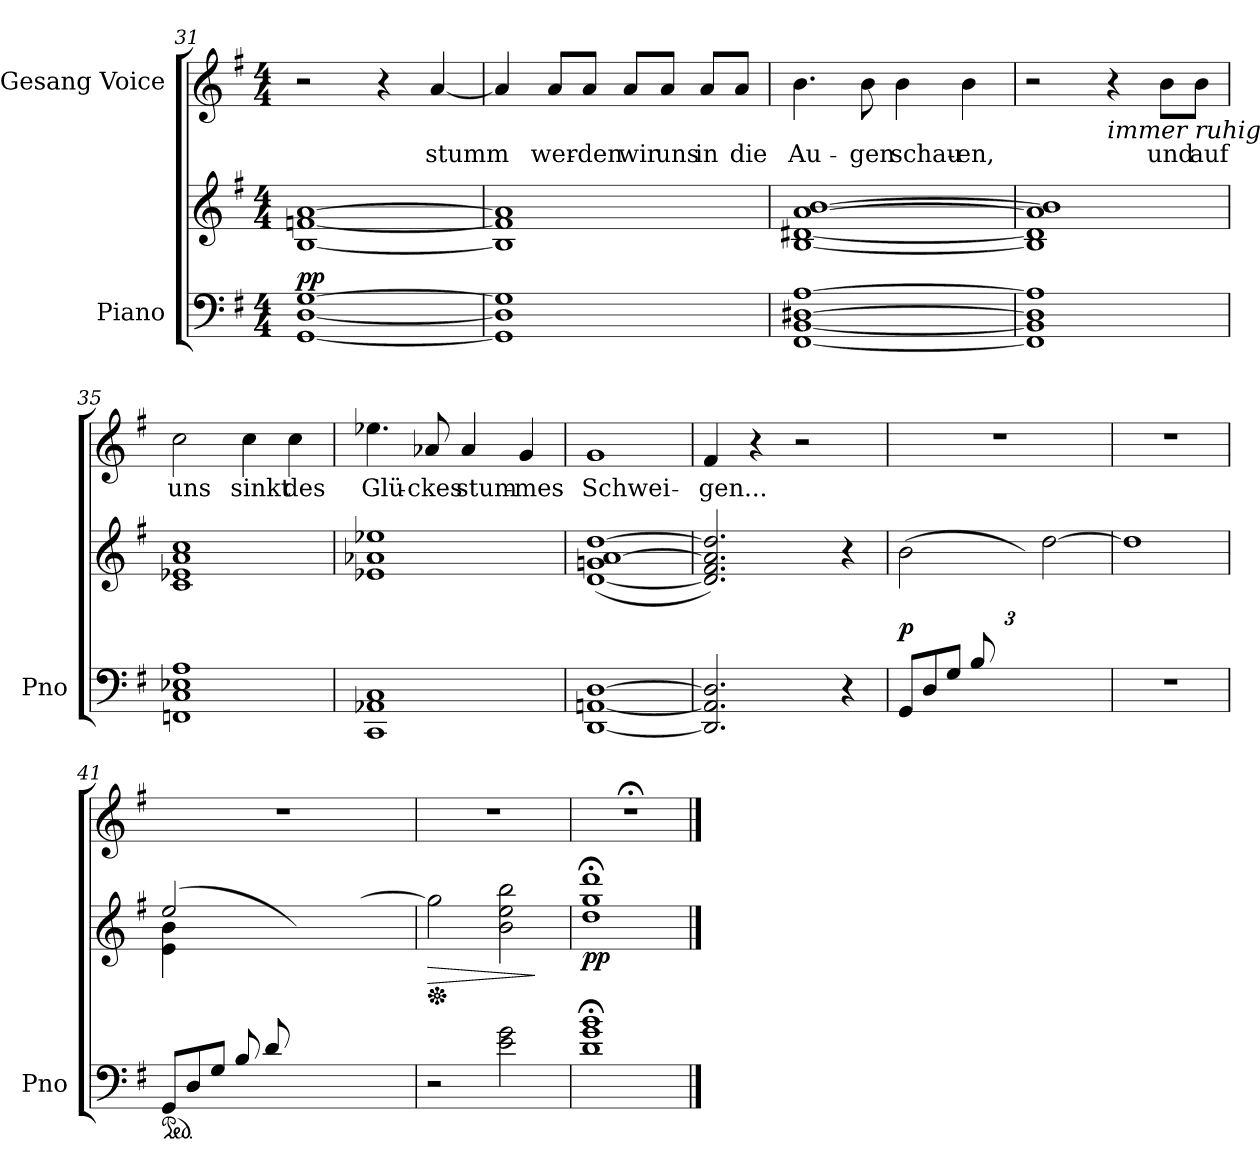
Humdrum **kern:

**kern	**kern	**dynam	**kern	**text
*part2	*part2	*part2	*part1	*part1
*staff3	*staff2	*staff2/3	*staff1	*staff1
*I"Piano	*	*	*I"Gesang Voice	*
*I'Pno	*	*	*	*
*clefF4	*clefG2	*	*clefG2	*
*k[f#]	*k[f#]	*	*k[f#]	*
*M4/4	*M4/4	*	*M4/4	*
=31	=31	=31	=31	=31
!	!	!LO:DY:a=2	!	!
[1GG [<1D [1G	[1B [1fn [1a	pp	2r	.
.	.	.	4r	.
!	!	!	!	!LO:LY:b
.	.	.	[4a/	stumm
=32	=32	=32	=32	=32
1GG] 1D] 1G]	1B] 1f] 1a]	.	4a/]	.
!	!	!	!	!LO:LY:b
.	.	.	8a/L	wer-
!	!	!	!	!LO:LY:b
.	.	.	8a/J	-den
!	!	!	!	!LO:LY:b
.	.	.	8a/L	wir
!	!	!	!	!LO:LY:b
.	.	.	8a/J	uns
!	!	!	!	!LO:LY:b
.	.	.	8a/L	in
!	!	!	!	!LO:LY:b
.	.	.	8a/J	die
=33	=33	=33	=33	=33
!	!	!	!	!LO:LY:b
[1FF# [1BB [1D#X [1A	[1B [1d#X [1a [1b	.	4.b\	Au-
!	!	!	!	!LO:LY:b
.	.	.	8b\	-gen
!	!	!	!	!LO:LY:b
.	.	.	4b\	schau-
!	!	!	!	!LO:LY:b
.	.	.	4b\	-en,
=34	=34	=34	=34	=34
1FF#] 1BB] 1D#] 1A]	1B] 1d#] 1a] 1b]	.	2r	.
!	!	!	!LO:TX:b:i:t=immer ruhig	!
.	.	.	4r	.
!	!	!	!	!LO:LY:b
.	.	.	8b\L	und
!	!	!	!	!LO:LY:b
.	.	.	8b\J	auf
=35	=35	=35	=35	=35
!	!	!	!	!LO:LY:b
1FFn 1C 1E-X 1A	1c 1e-X 1a 1cc	.	2cc\	uns
!	!	!	!	!LO:LY:b
.	.	.	4cc\	sinkt
!	!	!	!	!LO:LY:b
.	.	.	4cc\	des
!!LO:LB:g=z
=36	=36	=36	=36	=36
!	!	!	!	!LO:LY:b
1CC 1AA-X 1C	1e-X 1a-X 1ee-X	.	4.ee-X\	Glü-
!	!	!	!	!LO:LY:b
.	.	.	8a-X/	-ckes
!	!	!	!	!LO:LY:b
.	.	.	4a-/	stum-
!	!	!	!	!LO:LY:b
.	.	.	4g/	-mes
=37	=37	=37	=37	=37
!	!	!	!	!LO:LY:b
[1DD [1AAn [1D	(<[1d 1gn [1a [1dd	.	1g	Schwei-
=38	=38	=38	=38	=38
!	!	!	!	!LO:LY:b
2.DD/] 2.AA/] 2.D/]	2.d/] 2.f#/ 2.a/] 2.dd/])	.	4f#/	-gen...
.	.	.	4r	.
.	.	.	2r	.
4r	4r	.	.	.
=39	=39	=39	=39	=39
*Xtuplet	*	*	*	*
*	*^	*	*	*
!	!	!	!LO:DY:b	!	!
(<12GG/L	(2b\	3ryy	p	1r	.
12D/	.	.	.	.	.
12G/J	.	.	.	.	.
12B/L	.	.	.	.	.
6ryy	.	12d\	.	.	.
.	.	12g\J)	.	.	.
2ryy	[2dd\	2ryy	.	.	.
*	*v	*v	*	*	*
=40	=40	=40	=40	=40
1r	1dd])	.	1r	.
=41	=41	=41	=41	=41
*ped	*	*	*	*
*	*^	*	*	*
*	*	*^	*	*	*
(<12GG/L	(2ee/	4e\ 4b\	12%5ryy	.	1r	.
12D/	.	.	.	.	.	.
12G/J	.	.	.	.	.	.
12B/L	.	2.ryy	.	.	.	.
12d/	.	.	.	.	.	.
12%7ryy	.	.	12g\J)	.	.	.
.	2ryy	.	[2gg\	.	.	.
*	*v	*v	*v	*	*	*
=42	=42	=42	=42	=42
*	*Xped	*	*	*
*	*^	*	*	*
*	*	*^	*	*	*
!	!	!	!	!LO:HP:b	!	!
*	*v	*v	*v	*	*	*
2r	2gg\]	>	1r	.
2e\ 2g\	2b\ 2ee\ 2bb\)	.	.	.
.	.	]	.	.
=43	=43	=43	=43	=43
!	!	!LO:DY:b	!	!
1d;< 1g;< 1b;<	1dd;< 1gg;< 1ddd;<	pp	1r;<	.
==	==	==	==	==
*-	*-	*-	*-	*-
